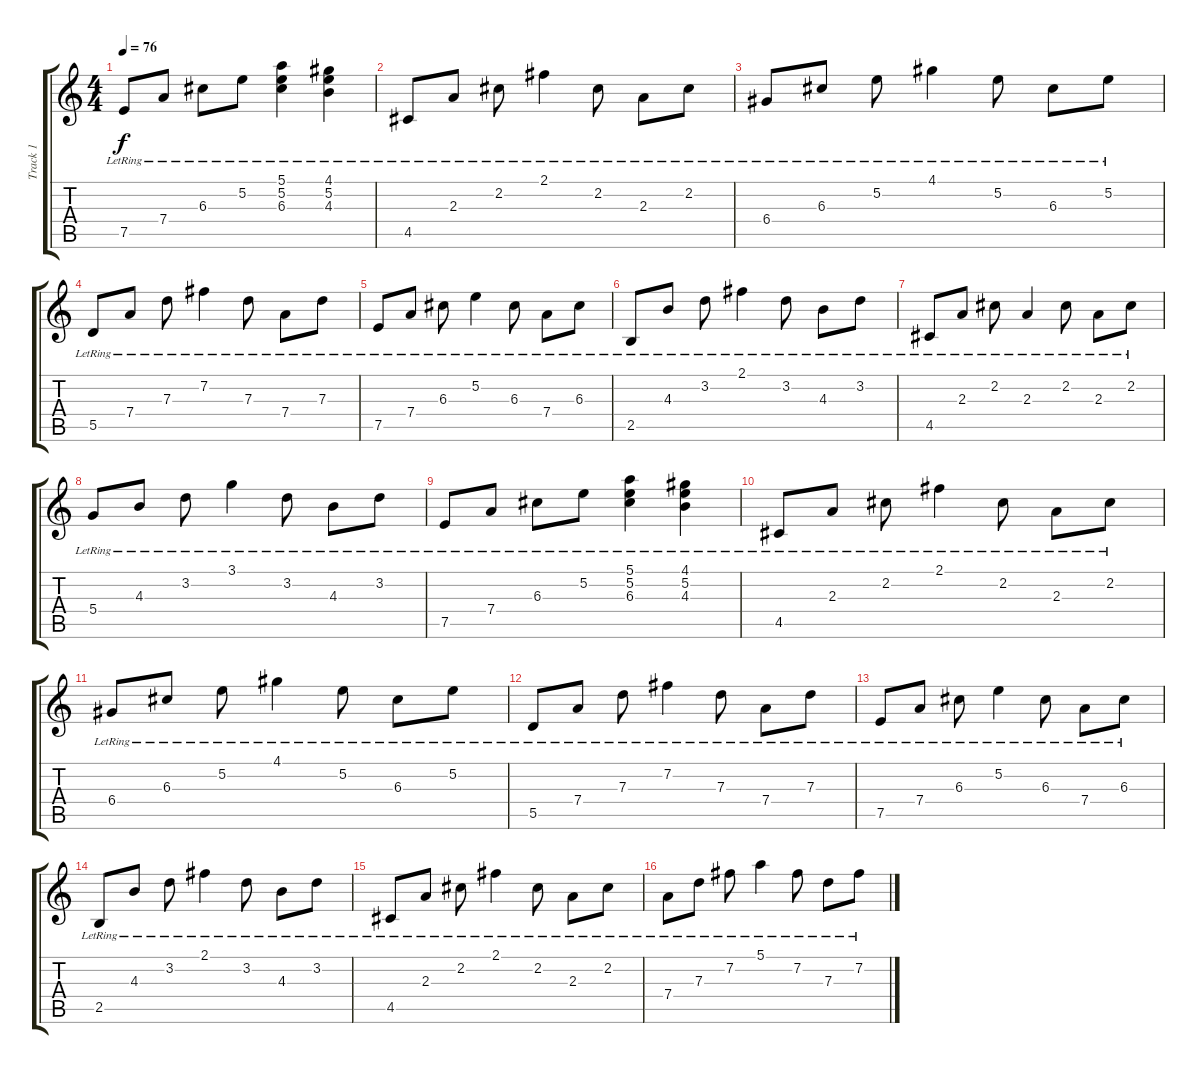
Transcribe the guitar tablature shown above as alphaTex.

\track ("Track 1" "Track 1") {instrument acousticguitarsteel}
\staff {score tabs}
\tuning (E4 B3 G3 D3 A2 E2) {hide}
\ts (4 4)
\tempo 76
\clef g2
\ks c
7.5{lr}.8{dy f} 7.4{lr}.8 6.3{lr}.8 5.2{lr}.8 (5.1{lr} 5.2 6.3{lr}).4 (4.1{lr} 5.2 4.3).4 |
4.5{lr}.8 2.3{lr}.8 2.2{lr}.8 2.1{lr}.4 2.2{lr}.8 2.3{lr}.8 2.2{lr}.8 |
6.4{lr}.8 6.3{lr}.8 5.2{lr}.8 4.1{lr}.4 5.2{lr}.8 6.3{lr}.8 5.2{lr}.8 |
5.5{lr}.8 7.4{lr}.8 7.3{lr}.8 7.2{lr}.4 7.3{lr}.8 7.4{lr}.8 7.3{lr}.8 |
7.5{lr}.8 7.4{lr}.8 6.3{lr}.8 5.2{lr}.4 6.3{lr}.8 7.4{lr}.8 6.3{lr}.8 |
2.5{lr}.8 4.3{lr}.8 3.2{lr}.8 2.1{lr}.4 3.2{lr}.8 4.3{lr}.8 3.2{lr}.8 |
4.5{lr}.8 2.3{lr}.8 2.2{lr}.8 2.3{lr}.4 2.2{lr}.8 2.3{lr}.8 2.2{lr}.8 |
5.4{lr}.8 4.3{lr}.8 3.2{lr}.8 3.1{lr}.4 3.2{lr}.8 4.3{lr}.8 3.2{lr}.8 |
7.5{lr}.8 7.4{lr}.8 6.3{lr}.8 5.2{lr}.8 (5.1{lr} 5.2 6.3{lr}).4 (4.1{lr} 5.2 4.3).4 |
4.5{lr}.8 2.3{lr}.8 2.2{lr}.8 2.1{lr}.4 2.2{lr}.8 2.3{lr}.8 2.2{lr}.8 |
6.4{lr}.8 6.3{lr}.8 5.2{lr}.8 4.1{lr}.4 5.2{lr}.8 6.3{lr}.8 5.2{lr}.8 |
5.5{lr}.8 7.4{lr}.8 7.3{lr}.8 7.2{lr}.4 7.3{lr}.8 7.4{lr}.8 7.3{lr}.8 |
7.5{lr}.8 7.4{lr}.8 6.3{lr}.8 5.2{lr}.4 6.3{lr}.8 7.4{lr}.8 6.3{lr}.8 |
2.5{lr}.8 4.3{lr}.8 3.2{lr}.8 2.1{lr}.4 3.2{lr}.8 4.3{lr}.8 3.2{lr}.8 |
4.5{lr}.8 2.3{lr}.8 2.2{lr}.8 2.1{lr}.4 2.2{lr}.8 2.3{lr}.8 2.2{lr}.8 |
7.4{lr}.8 7.3{lr}.8 7.2{lr}.8 5.1{lr}.4 7.2{lr}.8 7.3{lr}.8 7.2{lr}.8
